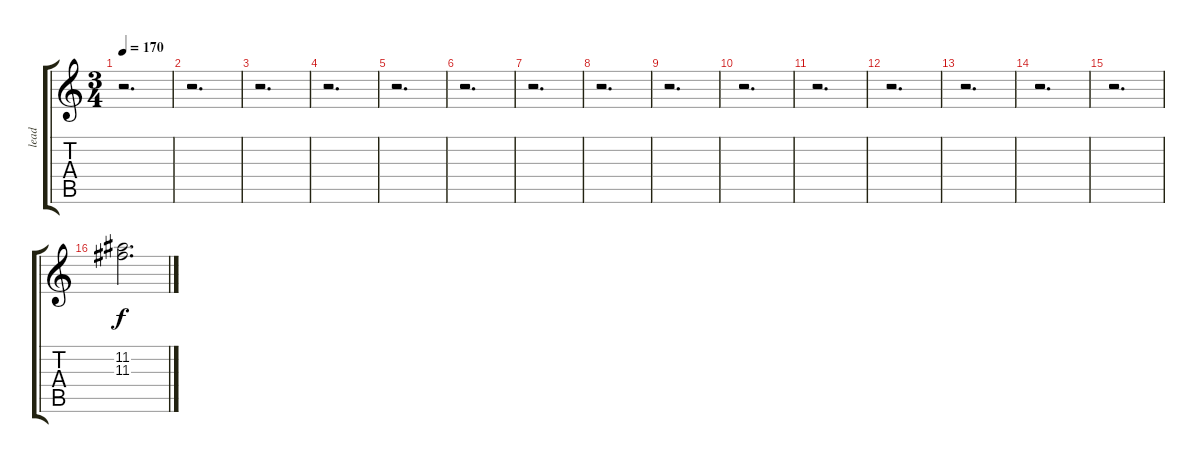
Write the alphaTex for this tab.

\track ("lead" "lead") {instrument distortionguitar}
\staff {score tabs}
\tuning (E4 B3 G3 D3 A2 E2) {hide}
\ts (3 4)
\tempo 170
\clef g2
\ks c
r.2{d dy f} |
r.2{d} |
r.2{d} |
r.2{d} |
r.2{d} |
r.2{d} |
r.2{d} |
r.2{d} |
r.2{d} |
r.2{d} |
r.2{d} |
r.2{d} |
r.2{d} |
r.2{d} |
r.2{d} |
(11.2 11.3).2{d}
